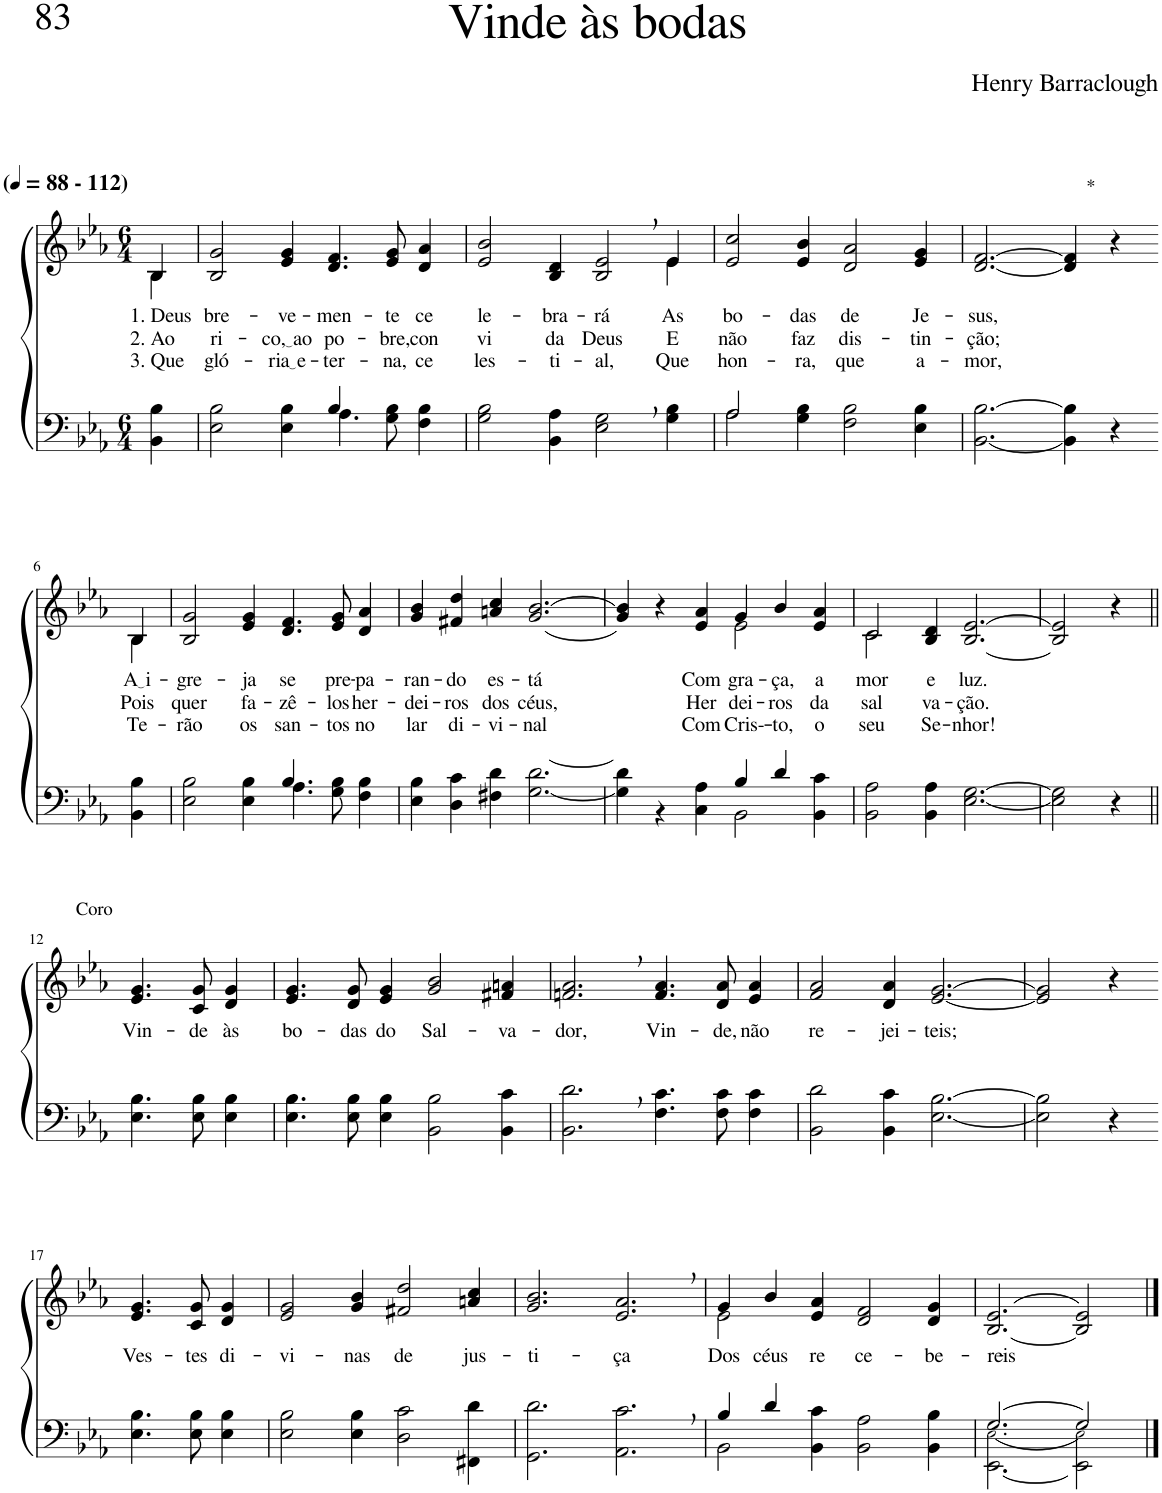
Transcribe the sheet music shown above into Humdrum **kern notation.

**kern	**kern	**text	**text	**text
*part2	*part1	*part1	*part1	*part1
*staff2	*staff1	*staff1	*staff1	*staff1
*I"Parte III e IV	*I"Parte I e II	*	*	*
*clefF4	*clefG2	*	*	*
*k[b-e-a-]	*k[b-e-a-]	*	*	*
*M6/4	*M6/4	*	*	*
*MM88	*MM88	*	*	*
=1	=1	=1	=1	=1
*	*^	*	*	*
!	!LO:TX:a:B:t=(	!	!	!	!
!	!LO:TX:a:B:t=- 112)	!	!	!	!
!	!	!	!LO:LY:b	!LO:LY:b	!LO:LY:b
4BB-\ 4B-\	4B-/	4B-\	1. Deus	2. Ao	3. Que
=2	=2	=2	=2	=2	=2
*^	*	*	*	*	*
!	!	!	!	!LO:LY:b	!LO:LY:b	!LO:LY:b
*	*	*v	*v	*	*	*
2.ryy	2E-\ 2B-\	2B-/ 2g/	bre-	ri-	gló-
!	!	!	!LO:LY:b	!LO:LY:b	!LO:LY:b
.	4E-\ 4B-\	4e-/ 4g/	-ve-	co, ao	ria e
!	!	!	!LO:LY:b	!LO:LY:b	!LO:LY:b
4B-/	4.A-\	4.d/ 4.f/	-men-	po-	-ter-
2ryy	.	.	.	.	.
!	!	!	!LO:LY:b	!LO:LY:b	!LO:LY:b
.	8G\ 8B-\	8e-/ 8g/	-te	-bre,	-na,
!	!	!	!LO:LY:b	!LO:LY:b	!LO:LY:b
.	4F\ 4B-\	4d/ 4a-/	ce-	con-	ce-
=3	=3	=3	=3	=3	=3
*	*	*^	*	*	*
!	!	!	!	!LO:LY:b	!LO:LY:b	!LO:LY:b
*v	*v	*	*	*	*	*
2G\ 2B-\	1ryy	2e-/ 2b-/	le-	-vi	les-
!	!	!	!LO:LY:b	!LO:LY:b	!LO:LY:b
4BB-\ 4A-\	.	4B-/ 4d/	-bra-	da	-ti-
!	!	!	!LO:LY:b	!LO:LY:b	!LO:LY:b
2E-\, 2G\,	.	2B-/ 2e-/	-rá	Deus	-al,
.	4ryy	.	.	.	.
!	!	!	!LO:LY:b	!LO:LY:b	!LO:LY:b
4G\ 4B-\	4e-\	4e-/	As	E	-Que
=4	=4	=4	=4	=4	=4
*^	*	*	*	*	*
!	!	!	!	!LO:LY:b	!LO:LY:b	!LO:LY:b
*	*	*v	*v	*	*	*
2A-/	2A-\	2e-/ 2cc/	bo-	não	hon-
!	!	!	!LO:LY:b	!LO:LY:b	!LO:LY:b
1ryy	4G\ 4B-\	4e-/ 4b-/	-das	faz	-ra,
!	!	!	!LO:LY:b	!LO:LY:b	!LO:LY:b
.	2F\ 2B-\	2d/ 2a-/	de	dis-	que
!	!	!	!LO:LY:b	!LO:LY:b	!LO:LY:b
.	4E-\ 4B-\	4e-/ 4g/	Je-	-tin-	a-
=5	=5	=5	=5	=5	=5
!	!	!	!LO:LY:b	!LO:LY:b	!LO:LY:b
*v	*v	*	*	*	*
[2.BB-\ [2.B-\	[2.d/ [2.f/	-sus,	-ção;	-mor,
!	!LO:TX:a:t=*	!	!	!
4BB-\] 4B-\]	4d/] 4f/]	.	.	.
4r	4r	.	.	.
!!LO:LB:g=z
=6-	=6-	=6-	=6-	=6-
*	*^	*	*	*
!	!	!	!LO:LY:b	!LO:LY:b	!LO:LY:b
4BB-\ 4B-\	4B-/	4B-\	A i	Pois	Te-
=7	=7	=7	=7	=7	=7
*^	*	*	*	*	*
!	!	!	!	!LO:LY:b	!LO:LY:b	!LO:LY:b
*	*	*v	*v	*	*	*
2.ryy	2E-\ 2B-\	2B-/ 2g/	-gre-	quer	-rão
!	!	!	!LO:LY:b	!LO:LY:b	!LO:LY:b
.	4E-\ 4B-\	4e-/ 4g/	-ja	fa-	os
!	!	!	!LO:LY:b	!LO:LY:b	!LO:LY:b
4.B-/	4.A-\	4.d/ 4.f/	se	-zê-	san-
!	!	!	!LO:LY:b	!LO:LY:b	!LO:LY:b
4.ryy	8G\ 8B-\	8e-/ 8g/	pre-	-los	-tos
!	!	!	!LO:LY:b	!LO:LY:b	!LO:LY:b
.	4F\ 4B-\	4d/ 4a-/	-pa-	her-	no
=8	=8	=8	=8	=8	=8
!	!	!	!LO:LY:b	!LO:LY:b	!LO:LY:b
*v	*v	*	*	*	*
4E-\ 4B-\	4g/ 4b-/	-ran-	-dei-	lar
!	!	!LO:LY:b	!LO:LY:b	!LO:LY:b
4D\ 4c\	4f#X/ 4dd/	-do	-ros	di-
!	!	!LO:LY:b	!LO:LY:b	!LO:LY:b
4F#X\ 4d\	4an/ 4cc/	es-	dos	-vi-
!	!	!LO:LY:b	!LO:LY:b	!LO:LY:b
[2.G\ [2.d\	[2.g/ [2.b-/	-tá	céus,	-nal
=9	=9	=9	=9	=9
*^	*^	*	*	*
2.ryy	4G\] 4d\]	4g/] 4b-/]	2.ryy	.	.	.
.	4r	4r	.	.	.	.
!	!	!	!	!LO:LY:b	!LO:LY:b	!LO:LY:b
.	4C\ 4A-\	4e-/ 4a-/	.	Com	Her-	Com
!	!	!	!	!LO:LY:b	!LO:LY:b	!LO:LY:b
4B-/	2BB-\	4g/	2e-\	gra-	-dei-	Cris--
!	!	!	!	!LO:LY:b	!LO:LY:b	!LO:LY:b
4d/	.	4b-/	.	-ça,	-ros	-to,
!	!	!	!	!LO:LY:b	!LO:LY:b	!LO:LY:b
4ryy	4BB-\ 4c\	4e-/ 4a-/	4ryy	a-	da	o
=10	=10	=10	=10	=10	=10	=10
!	!	!	!	!LO:LY:b	!LO:LY:b	!LO:LY:b
*v	*v	*	*	*	*	*
2BB-\ 2A-\	2c/	2c\	-mor	sal-	seu
!	!	!	!LO:LY:b	!LO:LY:b	!LO:LY:b
4BB-\ 4A-\	4B-/ 4d/	1ryy	e	-va-	Se-
!	!	!	!LO:LY:b	!LO:LY:b	!LO:LY:b
[2.E-\ [2.G\	[2.B-/ [2.e-/	.	luz.	-ção.	-nhor!
*	*v	*v	*	*	*
=11	=11	=11	=11	=11
2E-\] 2G\]	2B-/] 2e-/]	.	.	.
4r	4r	.	.	.
!!LO:LB:g=z
=12||	=12||	=12||	=12||	=12||
!	!LO:TX:a:t=Coro	!	!	!
!	!	!LO:LY:b	!	!
4.E-\ 4.B-\	4.e-/ 4.g/	Vin-	.	.
!	!	!LO:LY:b	!	!
8E-\ 8B-\	8c/ 8g/	-de	.	.
!	!	!LO:LY:b	!	!
4E-\ 4B-\	4d/ 4g/	às	.	.
=13	=13	=13	=13	=13
!	!	!LO:LY:b	!	!
4.E-\ 4.B-\	4.e-/ 4.g/	bo-	.	.
!	!	!LO:LY:b	!	!
8E-\ 8B-\	8d/ 8g/	-das	.	.
!	!	!LO:LY:b	!	!
4E-\ 4B-\	4e-/ 4g/	do	.	.
!	!	!LO:LY:b	!	!
2BB-\ 2B-\	2g/ 2b-/	Sal-	.	.
!	!	!LO:LY:b	!	!
4BB-\ 4c\	4f#X/ 4an/	-va-	.	.
=14	=14	=14	=14	=14
!	!	!LO:LY:b	!	!
2.BB-\, 2.d\,	2.fn/, 2.a-/,	-dor,	.	.
!	!	!LO:LY:b	!	!
4.F\ 4.c\	4.f/ 4.a-/	Vin-	.	.
!	!	!LO:LY:b	!	!
8F\ 8c\	8d/ 8a-/	-de,	.	.
!	!	!LO:LY:b	!	!
4F\ 4c\	4e-/ 4a-/	não	.	.
=15	=15	=15	=15	=15
!	!	!LO:LY:b	!	!
2BB-\ 2d\	2f/ 2a-/	re-	.	.
!	!	!LO:LY:b	!	!
4BB-\ 4c\	4d/ 4a-/	-jei-	.	.
!	!	!LO:LY:b	!	!
[2.E-\ [2.B-\	[2.e-/ [2.g/	-teis;	.	.
=16	=16	=16	=16	=16
2E-\] 2B-\]	2e-/] 2g/]	.	.	.
4r	4r	.	.	.
!!LO:LB:g=z
=17-	=17-	=17-	=17-	=17-
!	!	!LO:LY:b	!	!
4.E-\ 4.B-\	4.e-/ 4.g/	Ves-	.	.
!	!	!LO:LY:b	!	!
8E-\ 8B-\	8c/ 8g/	-tes	.	.
!	!	!LO:LY:b	!	!
4E-\ 4B-\	4d/ 4g/	di-	.	.
=18	=18	=18	=18	=18
!	!	!LO:LY:b	!	!
2E-\ 2B-\	2e-/ 2g/	-vi-	.	.
!	!	!LO:LY:b	!	!
4E-\ 4B-\	4g/ 4b-/	-nas	.	.
!	!	!LO:LY:b	!	!
2D\ 2c\	2f#X/ 2dd/	de	.	.
!	!	!LO:LY:b	!	!
4FF#X\ 4d\	4an/ 4cc/	jus-	.	.
=19	=19	=19	=19	=19
!	!	!LO:LY:b	!	!
2.GG\ 2.d\	2.g/ 2.b-/	-ti-	.	.
!	!	!LO:LY:b	!	!
2.AA-\, 2.c\,	2.e-/, 2.a-/,	-ça	.	.
=20	=20	=20	=20	=20
*^	*^	*	*	*
!	!	!	!	!LO:LY:b	!	!
4B-/	2BB-\	4g/	2e-\	Dos	.	.
!	!	!	!	!LO:LY:b	!	!
4d/	.	4b-/	.	céus	.	.
!	!	!	!	!LO:LY:b	!	!
4ryy	4BB-\ 4c\	4e-/ 4a-/	1ryy	re	.	.
!	!	!	!	!LO:LY:b	!	!
2.ryy	2BB-\ 2A-\	2d/ 2f/	.	ce-	.	.
!	!	!	!	!LO:LY:b	!	!
.	4BB-\ 4B-\	4d/ 4g/	.	-be-	.	.
*	*	*v	*v	*	*	*
=21	=21	=21	=21	=21	=21
!	!	!	!LO:LY:b	!	!
[2.G/	([2.EE-\ 2.E-!\	[2.B-/ [2.e-/	-reis-	.	.
2G/]	2EE-\] 2E-!\)	2B-/] 2e-/]	.	.	.
*v	*v	*	*	*	*
==	==	==	==	==
*-	*-	*-	*-	*-
